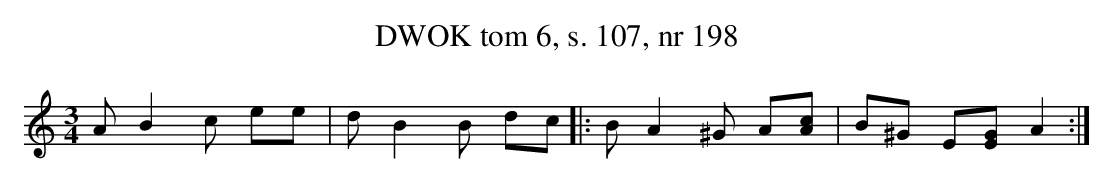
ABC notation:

X:1
T:DWOK tom 6, s. 107, nr 198
L:1/16
M:3/4
K:C
A2B4c2 e2e2|d2B4B2 d2c2|:B2A4^G2 A2[A2c2]|B2^G2 E2[E2G2]A4:|
